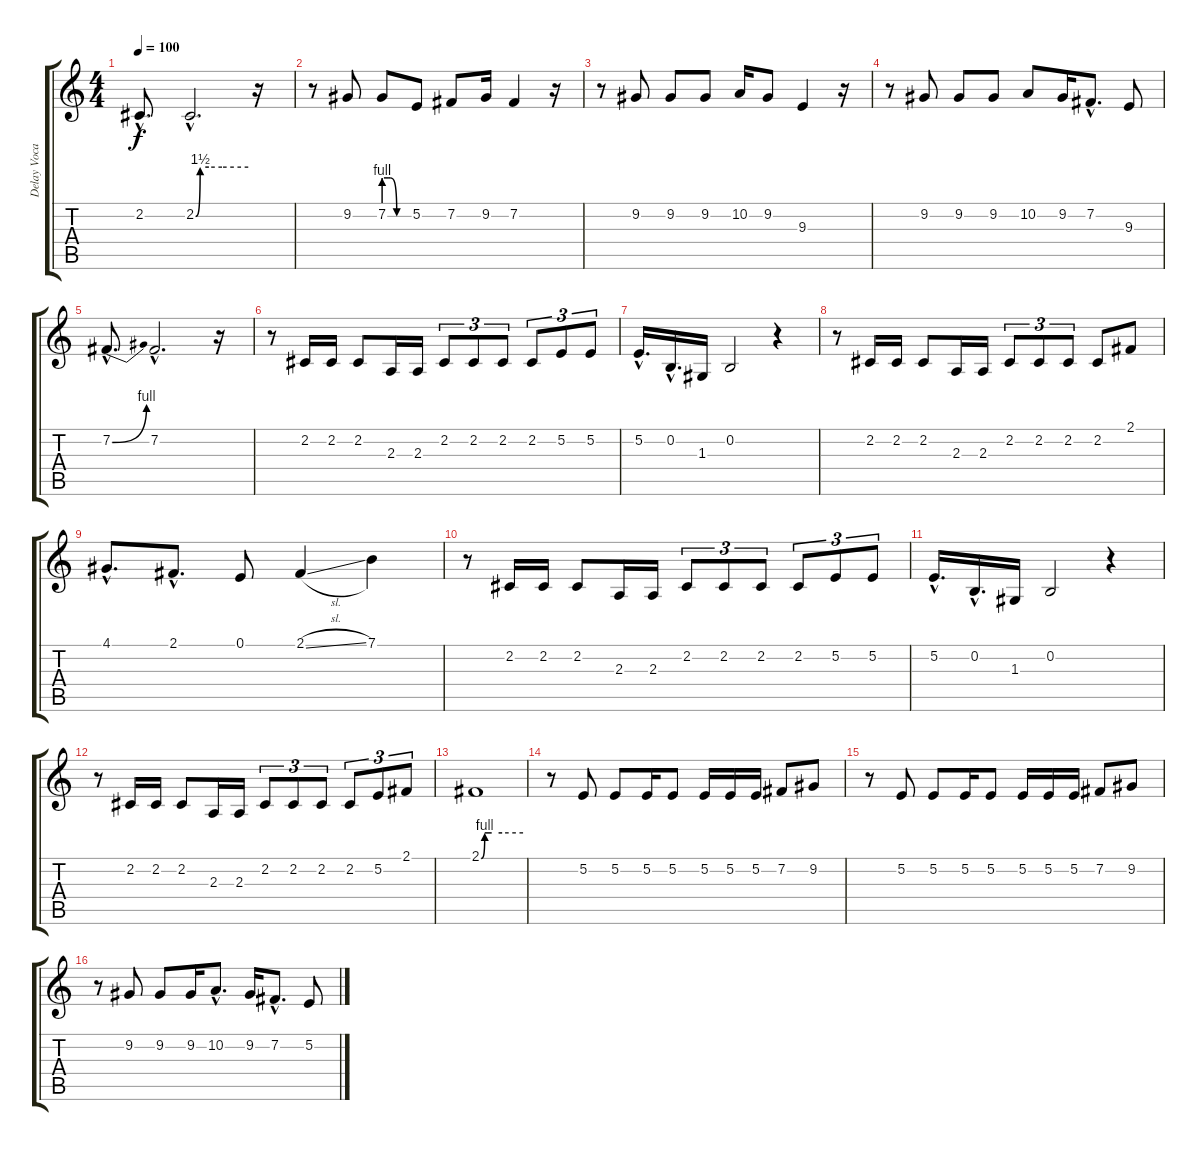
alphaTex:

\track ("Delay Vocals" "Delay Voca") {instrument pad8sweep}
\staff {score tabs}
\tuning (E4 B3 G3 D3 A2 E2) {hide}
\ts (4 4)
\tempo 100
\clef g2
\ks c
2.2{hac}.8{d dy f} 2.2{be (custom 0 0 5 6 15 6 30 6 60 6) hac}.2{d} r.16 |
r.8 9.2.8 7.2{be (custom 0 4 10 4 15 4 31 0 40 0 60 0)}.8 5.2.8 7.2.8 9.2.16 7.2.4 r.16 |
r.8 9.2.8 9.2.8 9.2.8 10.2.16 9.2.8 9.3.4 r.16 |
r.8 9.2.8 9.2.8 9.2.8 10.2.8 9.2.16 7.2{hac}.8{d} 9.3.8 |
7.2{be (bend 0 0 60 4) hac}.8{d} 7.2{hac}.2{d} r.16 |
\section ("" "")
r.8 2.2.16 2.2.16 2.2.8 2.3.16 2.3.16 2.2.8{tu (3 2)} 2.2.8{tu (3 2)} 2.2.8{tu (3 2)} 2.2.8{tu (3 2)} 5.2.8{tu (3 2)} 5.2.8{tu (3 2)} |
5.2{hac}.16{d} 0.2{hac}.16{d} 1.3.16 0.2.2 r.4 |
r.8 2.2.16 2.2.16 2.2.8 2.3.16 2.3.16 2.2.8{tu (3 2)} 2.2.8{tu (3 2)} 2.2.8{tu (3 2)} 2.2.8 2.1.8 |
4.1{hac}.8{d} 2.1{hac}.8{d} 0.1.8 2.1{sl}.4 7.1.4 |
r.8 2.2.16 2.2.16 2.2.8 2.3.16 2.3.16 2.2.8{tu (3 2)} 2.2.8{tu (3 2)} 2.2.8{tu (3 2)} 2.2.8{tu (3 2)} 5.2.8{tu (3 2)} 5.2.8{tu (3 2)} |
5.2{hac}.16{d} 0.2{hac}.16{d} 1.3.16 0.2.2 r.4 |
r.8 2.2.16 2.2.16 2.2.8 2.3.16 2.3.16 2.2.8{tu (3 2)} 2.2.8{tu (3 2)} 2.2.8{tu (3 2)} 2.2.8{tu (3 2)} 5.2.8{tu (3 2)} 2.1.8{tu (3 2)} |
2.1{be (custom 0 0 5 4 15 4 30 4 60 4)}.1 |
\section ("" "")
r.8 5.2.8 5.2.8 5.2.16 5.2.8 5.2.16 5.2.16 5.2.16 7.2.8 9.2.8 |
r.8 5.2.8 5.2.8 5.2.16 5.2.8 5.2.16 5.2.16 5.2.16 7.2.8 9.2.8 |
r.8 9.2.8 9.2.8 9.2.16 10.2{hac}.8{d} 9.2.16 7.2{hac}.8{d} 5.2.8
